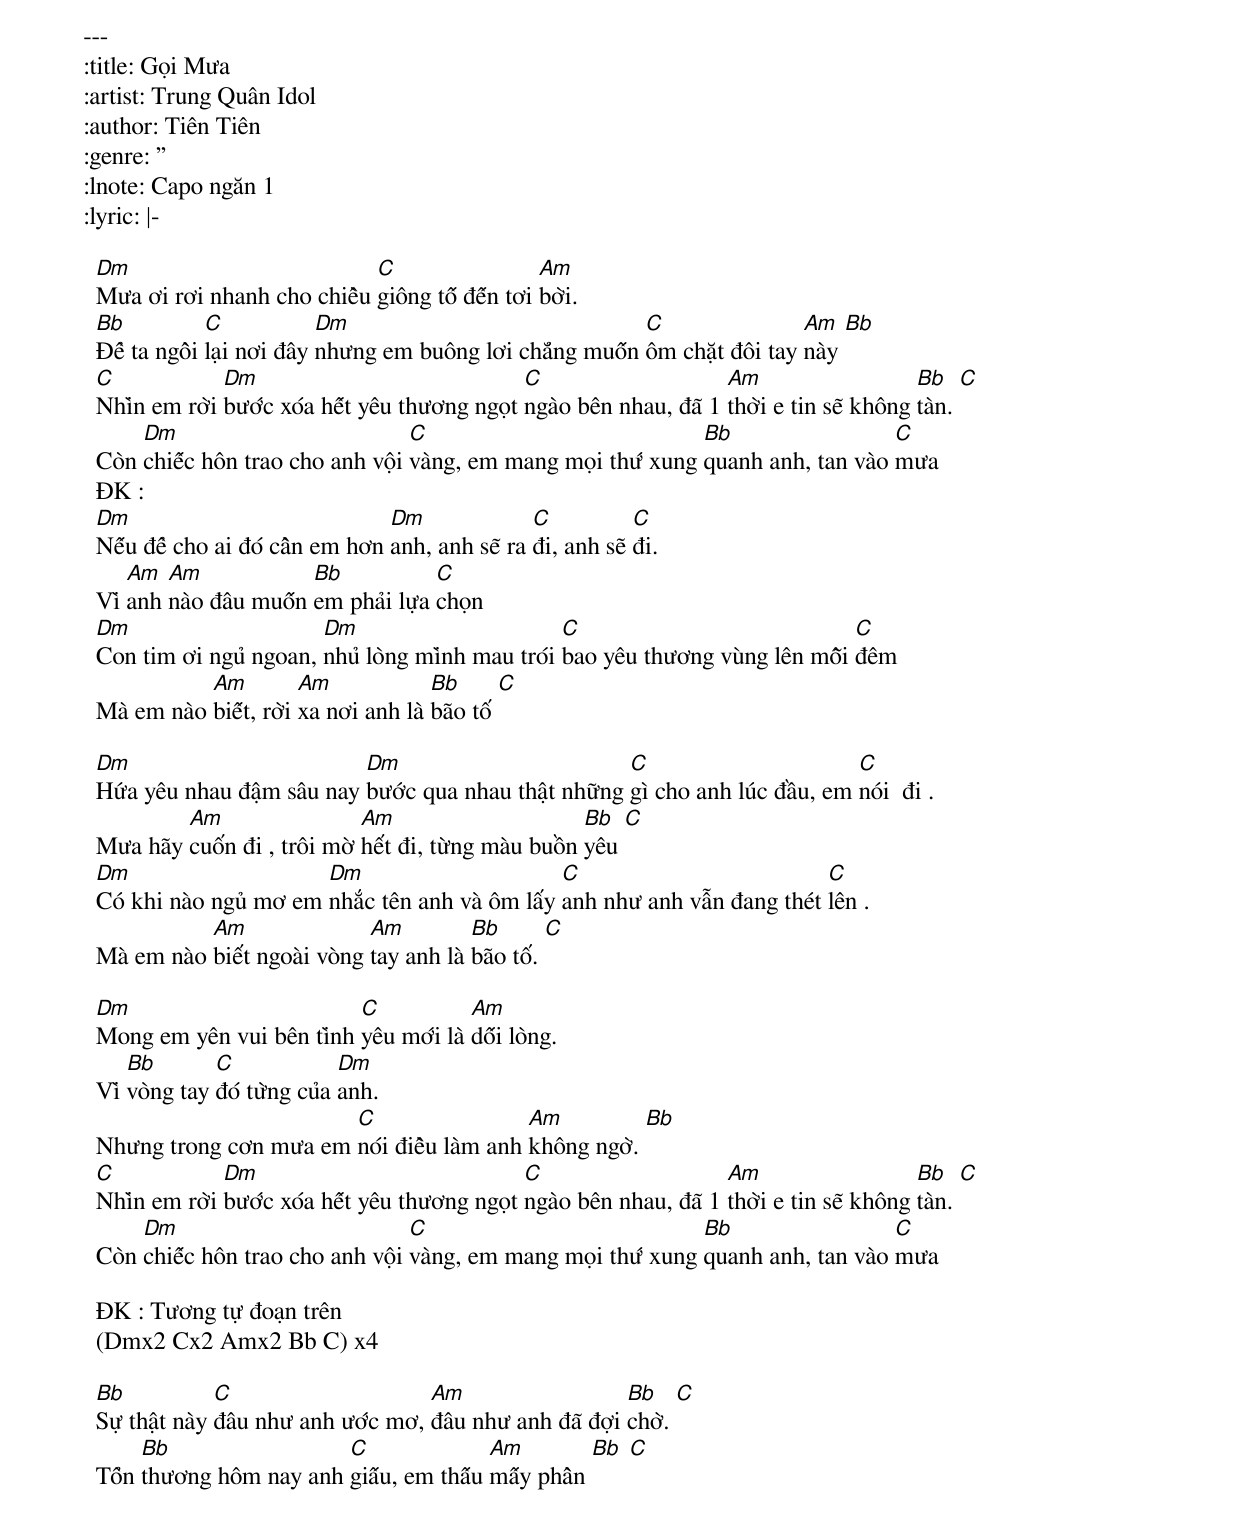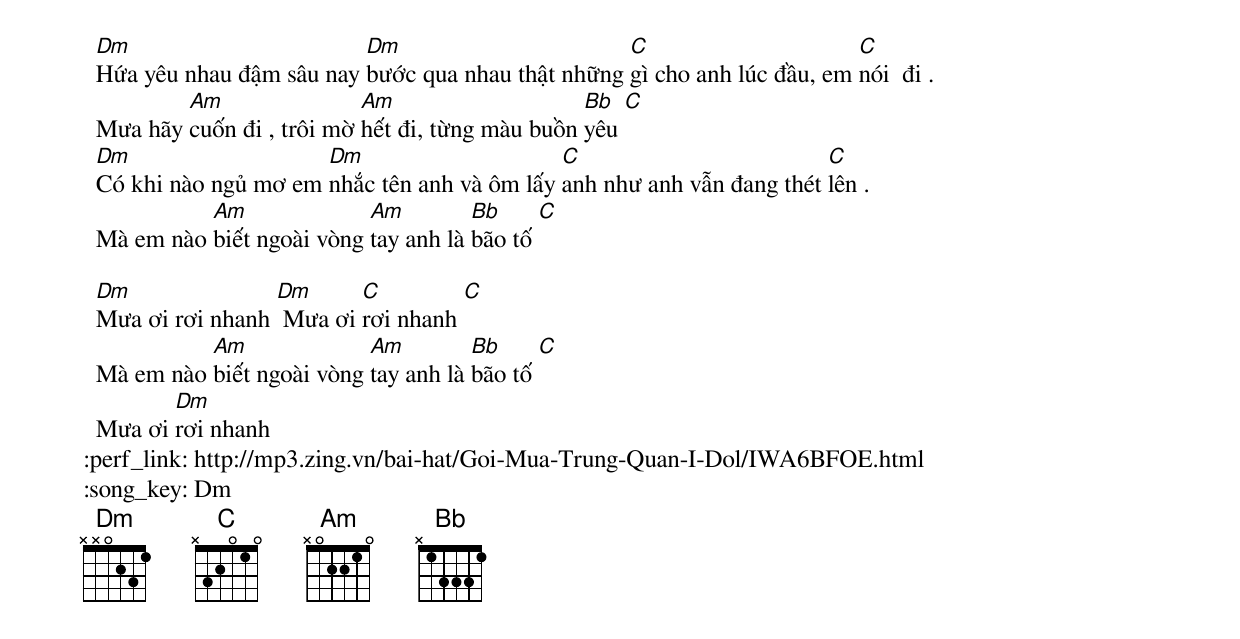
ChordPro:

---
:title: Gọi Mưa
:artist: Trung Quân Idol
:author: Tiên Tiên
:genre: ''
:lnote: Capo ngăn 1
:lyric: |-

  [Dm]Mưa ơi rơi nhanh cho chiều [C]giông tố đến tơi [Am]bời.
  [Bb]Để ta ngồi [C]lại nơi đây [Dm]nhưng em buông lơi chẳng muốn [C]ôm chặt đôi tay [Am]này [Bb]
  [C]Nhìn em rời [Dm]bước xóa hết yêu thương ngọt [C]ngào bên nhau, đã 1 [Am]thời e tin sẽ không [Bb]tàn. [C]
  Còn [Dm]chiếc hôn trao cho anh vội [C]vàng, em mang mọi thứ xung [Bb]quanh anh, tan vào [C]mưa
  ĐK :
  [Dm]Nếu để cho ai đó cần em hơn [Dm]anh, anh sẽ ra [C]đi, anh sẽ [C]đi.
  Vì [Am]anh [Am]nào đâu muốn [Bb]em phải lựa [C]chọn
  [Dm]Con tim ơi ngủ ngoan, [Dm]nhủ lòng mình mau trói [C]bao yêu thương vùng lên mỗi [C]đêm
  Mà em nào [Am]biết, rời [Am]xa nơi anh là [Bb]bão tố [C]

  [Dm]Hứa yêu nhau đậm sâu nay [Dm]bước qua nhau thật những [C]gì cho anh lúc đầu, em [C]nói  đi .
  Mưa hãy [Am]cuốn đi , trôi mờ [Am]hết đi, từng màu buồn [Bb]yêu [C]
  [Dm]Có khi nào ngủ mơ em [Dm]nhắc tên anh và ôm lấy [C]anh như anh vẫn đang thét [C]lên .
  Mà em nào [Am]biết ngoài vòng [Am]tay anh là [Bb]bão tố. [C]

  [Dm]Mong em yên vui bên tình [C]yêu mới là [Am]dối lòng.
  Vì [Bb]vòng tay [C]đó từng của [Dm]anh.
  Nhưng trong cơn mưa em [C]nói điều làm anh [Am]không ngờ. [Bb]
  [C]Nhìn em rời [Dm]bước xóa hết yêu thương ngọt [C]ngào bên nhau, đã 1 [Am]thời e tin sẽ không [Bb]tàn. [C]
  Còn [Dm]chiếc hôn trao cho anh vội [C]vàng, em mang mọi thứ xung [Bb]quanh anh, tan vào [C]mưa

  ĐK : Tương tự đoạn trên
  (Dmx2 Cx2 Amx2 Bb C) x4

  [Bb]Sự thật này [C]đâu như anh ước mơ, [Am]đâu như anh đã đợi [Bb]chờ. [C]
  Tổn [Bb]thương hôm nay anh [C]giấu, em thấu [Am]mấy phần [Bb] [C]

  [Dm]Hứa yêu nhau đậm sâu nay [Dm]bước qua nhau thật những [C]gì cho anh lúc đầu, em [C]nói  đi .
  Mưa hãy [Am]cuốn đi , trôi mờ [Am]hết đi, từng màu buồn [Bb]yêu [C]
  [Dm]Có khi nào ngủ mơ em [Dm]nhắc tên anh và ôm lấy [C]anh như anh vẫn đang thét [C]lên .
  Mà em nào [Am]biết ngoài vòng [Am]tay anh là [Bb]bão tố [C]

  [Dm]Mưa ơi rơi nhanh [Dm] Mưa ơi [C]rơi nhanh [C]
  Mà em nào [Am]biết ngoài vòng [Am]tay anh là [Bb]bão tố [C]
  Mưa ơi [Dm]rơi nhanh
:perf_link: http://mp3.zing.vn/bai-hat/Goi-Mua-Trung-Quan-I-Dol/IWA6BFOE.html
:song_key: Dm
